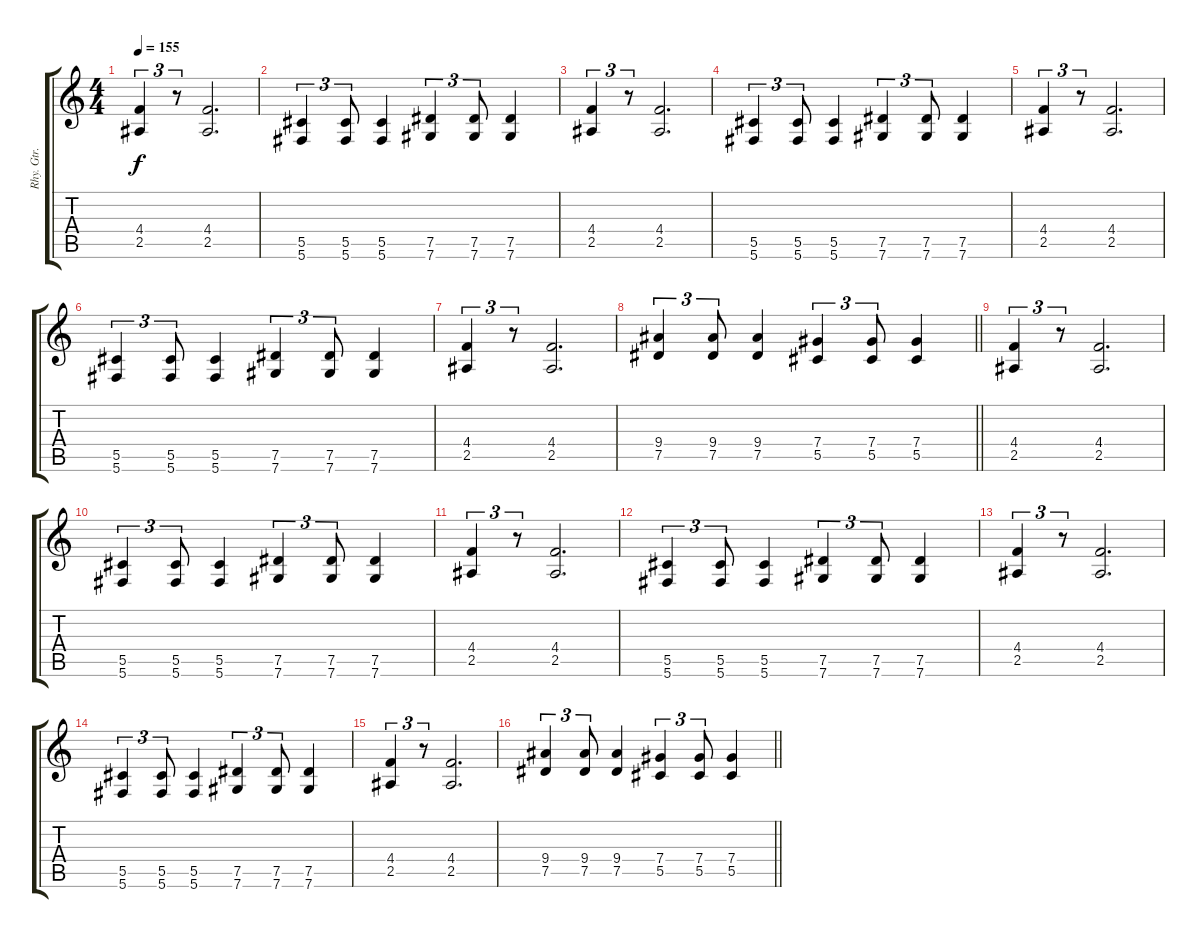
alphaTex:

\track ("Rhy. Gtr. 2" "Rhy. Gtr. ") {instrument distortionguitar}
\staff {score tabs}
\tuning (Eb4 Bb3 Gb3 Db3 Ab2 Db2) {hide}
\ts (4 4)
\section ("" "")
\tempo 155
\clef g2
\ks c
(4.4 2.5).4{tu (3 2) dy f} r.8{tu (3 2)} (4.4 2.5).2{d} |
(5.5 5.6).4{tu (3 2)} (5.5 5.6).8{tu (3 2)} (5.5 5.6).4 (7.5 7.6).4{tu (3 2)} (7.5 7.6).8{tu (3 2)} (7.5 7.6).4 |
(4.4 2.5).4{tu (3 2)} r.8{tu (3 2)} (4.4 2.5).2{d} |
(5.5 5.6).4{tu (3 2)} (5.5 5.6).8{tu (3 2)} (5.5 5.6).4 (7.5 7.6).4{tu (3 2)} (7.5 7.6).8{tu (3 2)} (7.5 7.6).4 |
(4.4 2.5).4{tu (3 2)} r.8{tu (3 2)} (4.4 2.5).2{d} |
(5.5 5.6).4{tu (3 2)} (5.5 5.6).8{tu (3 2)} (5.5 5.6).4 (7.5 7.6).4{tu (3 2)} (7.5 7.6).8{tu (3 2)} (7.5 7.6).4 |
(4.4 2.5).4{tu (3 2)} r.8{tu (3 2)} (4.4 2.5).2{d} |
\barLineRight lightlight
(9.4 7.5).4{tu (3 2)} (9.4 7.5).8{tu (3 2)} (9.4 7.5).4 (7.4 5.5).4{tu (3 2)} (7.4 5.5).8{tu (3 2)} (7.4 5.5).4 |
\section ("" "")
(4.4 2.5).4{tu (3 2)} r.8{tu (3 2)} (4.4 2.5).2{d} |
(5.5 5.6).4{tu (3 2)} (5.5 5.6).8{tu (3 2)} (5.5 5.6).4 (7.5 7.6).4{tu (3 2)} (7.5 7.6).8{tu (3 2)} (7.5 7.6).4 |
(4.4 2.5).4{tu (3 2)} r.8{tu (3 2)} (4.4 2.5).2{d} |
(5.5 5.6).4{tu (3 2)} (5.5 5.6).8{tu (3 2)} (5.5 5.6).4 (7.5 7.6).4{tu (3 2)} (7.5 7.6).8{tu (3 2)} (7.5 7.6).4 |
(4.4 2.5).4{tu (3 2)} r.8{tu (3 2)} (4.4 2.5).2{d} |
(5.5 5.6).4{tu (3 2)} (5.5 5.6).8{tu (3 2)} (5.5 5.6).4 (7.5 7.6).4{tu (3 2)} (7.5 7.6).8{tu (3 2)} (7.5 7.6).4 |
(4.4 2.5).4{tu (3 2)} r.8{tu (3 2)} (4.4 2.5).2{d} |
\barLineRight lightlight
(9.4 7.5).4{tu (3 2)} (9.4 7.5).8{tu (3 2)} (9.4 7.5).4 (7.4 5.5).4{tu (3 2)} (7.4 5.5).8{tu (3 2)} (7.4 5.5).4
